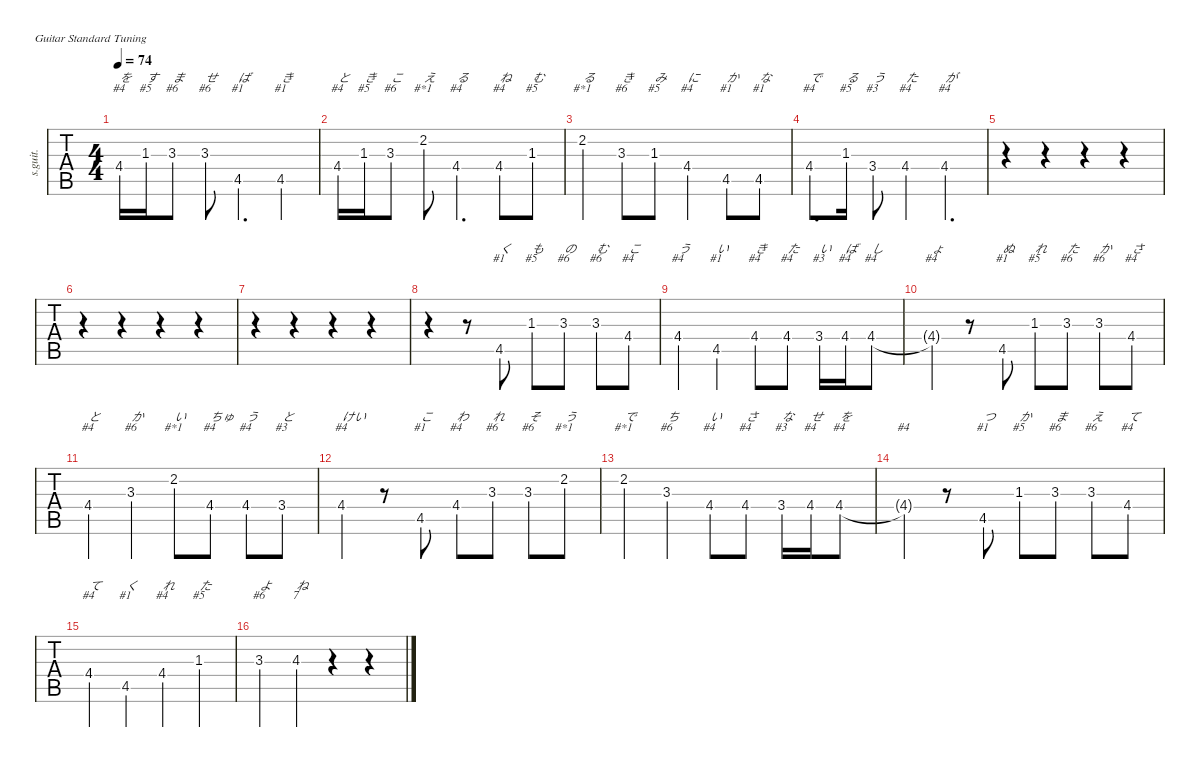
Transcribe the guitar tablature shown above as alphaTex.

\defaultSystemsLayout 4
\hideDynamics
\bracketExtendMode nobrackets
\otherSystemsTrackNameOrientation horizontal
\track ("Steel Guitar" "s.guit.") {instrument acousticguitarsteel}
\staff {tabs}
\tuning (E4 B3 G3 D3 A2 E2)
\ts (4 4)
\tempo 74
\clef g2
\ks c
4.4{acc #}.16{txt "を" lyrics (0 "#4") lyrics (1 "") lyrics (2 "") lyrics (3 "") lyrics (4 "") dy mf} 1.3{acc #}.16{txt "す" lyrics (0 "#5") lyrics (1 "") lyrics (2 "") lyrics (3 "") lyrics (4 "")} 3.3{acc #}.8{txt "ま" lyrics (0 "#6") lyrics (1 "") lyrics (2 "") lyrics (3 "") lyrics (4 "")} 3.3{acc #}.8{txt "せ" lyrics (0 "#6") lyrics (1 "") lyrics (2 "") lyrics (3 "") lyrics (4 "")} 4.5{acc #}.4{d txt "ば" lyrics (0 "#1") lyrics (1 "") lyrics (2 "") lyrics (3 "") lyrics (4 "")} 4.5{acc #}.4{txt "き" lyrics (0 "#1") lyrics (1 "") lyrics (2 "") lyrics (3 "") lyrics (4 "")} |
4.4{acc #}.16{txt "と" lyrics (0 "#4") lyrics (1 "") lyrics (2 "") lyrics (3 "") lyrics (4 "")} 1.3{acc #}.16{txt "き" lyrics (0 "#5") lyrics (1 "") lyrics (2 "") lyrics (3 "") lyrics (4 "")} 3.3{acc #}.8{txt "こ" lyrics (0 "#6") lyrics (1 "") lyrics (2 "") lyrics (3 "") lyrics (4 "")} 2.2{acc #}.8{txt "え" lyrics (0 "#*1") lyrics (1 "") lyrics (2 "") lyrics (3 "") lyrics (4 "")} 4.4{acc #}.4{d txt "る" lyrics (0 "#4") lyrics (1 "") lyrics (2 "") lyrics (3 "") lyrics (4 "")} 4.4{acc #}.8{txt "ね" lyrics (0 "#4") lyrics (1 "") lyrics (2 "") lyrics (3 "") lyrics (4 "")} 1.3{acc #}.8{txt "む" lyrics (0 "#5") lyrics (1 "") lyrics (2 "") lyrics (3 "") lyrics (4 "")} |
2.2{acc #}.4{txt "る" lyrics (0 "#*1") lyrics (1 "") lyrics (2 "") lyrics (3 "") lyrics (4 "")} 3.3{acc #}.8{txt "き" lyrics (0 "#6") lyrics (1 "") lyrics (2 "") lyrics (3 "") lyrics (4 "")} 1.3{acc #}.8{txt "み" lyrics (0 "#5") lyrics (1 "") lyrics (2 "") lyrics (3 "") lyrics (4 "")} 4.4{acc #}.4{txt "に" lyrics (0 "#4") lyrics (1 "") lyrics (2 "") lyrics (3 "") lyrics (4 "")} 4.5{acc #}.8{txt "か" lyrics (0 "#1") lyrics (1 "") lyrics (2 "") lyrics (3 "") lyrics (4 "")} 4.5{acc #}.8{txt "な" lyrics (0 "#1") lyrics (1 "") lyrics (2 "") lyrics (3 "") lyrics (4 "")} |
4.4{acc #}.8{d txt "で" lyrics (0 "#4") lyrics (1 "") lyrics (2 "") lyrics (3 "") lyrics (4 "")} 1.3{acc #}.16{txt "る" lyrics (0 "#5") lyrics (1 "") lyrics (2 "") lyrics (3 "") lyrics (4 "")} 3.4.8{txt "う" lyrics (0 "#3") lyrics (1 "") lyrics (2 "") lyrics (3 "") lyrics (4 "")} 4.4{acc #}.4{txt "た" lyrics (0 "#4") lyrics (1 "") lyrics (2 "") lyrics (3 "") lyrics (4 "")} 4.4{acc #}.4{d txt "が" lyrics (0 "#4") lyrics (1 "") lyrics (2 "") lyrics (3 "") lyrics (4 "")} |
r.4 r.4 r.4 r.4 |
r.4 r.4 r.4 r.4 |
r.4 r.4 r.4 r.4 |
r.4 r.8 4.5{acc #}.8{txt "く" lyrics (0 "#1") lyrics (1 "") lyrics (2 "") lyrics (3 "") lyrics (4 "")} 1.3{acc #}.8{txt "も" lyrics (0 "#5") lyrics (1 "") lyrics (2 "") lyrics (3 "") lyrics (4 "")} 3.3{acc #}.8{txt "の" lyrics (0 "#6") lyrics (1 "") lyrics (2 "") lyrics (3 "") lyrics (4 "")} 3.3{acc #}.8{txt "む" lyrics (0 "#6") lyrics (1 "") lyrics (2 "") lyrics (3 "") lyrics (4 "")} 4.4{acc #}.8{txt "こ" lyrics (0 "#4") lyrics (1 "") lyrics (2 "") lyrics (3 "") lyrics (4 "")} |
4.4{acc #}.4{txt "う" lyrics (0 "#4") lyrics (1 "") lyrics (2 "") lyrics (3 "") lyrics (4 "")} 4.5{acc #}.4{txt "い" lyrics (0 "#1") lyrics (1 "") lyrics (2 "") lyrics (3 "") lyrics (4 "")} 4.4{acc #}.8{txt "き" lyrics (0 "#4") lyrics (1 "") lyrics (2 "") lyrics (3 "") lyrics (4 "")} 4.4{acc #}.8{txt "た" lyrics (0 "#4") lyrics (1 "") lyrics (2 "") lyrics (3 "") lyrics (4 "")} 3.4.16{txt "い" lyrics (0 "#3") lyrics (1 "") lyrics (2 "") lyrics (3 "") lyrics (4 "")} 4.4{acc #}.16{txt "ば" lyrics (0 "#4") lyrics (1 "") lyrics (2 "") lyrics (3 "") lyrics (4 "")} 4.4{acc #}.8{txt "し" lyrics (0 "#4") lyrics (1 "") lyrics (2 "") lyrics (3 "") lyrics (4 "")} |
4.4{t acc #}.4{txt "ょ" lyrics (0 "#4") lyrics (1 "") lyrics (2 "") lyrics (3 "") lyrics (4 "")} r.8 4.5{acc #}.8{txt "ぬ" lyrics (0 "#1") lyrics (1 "") lyrics (2 "") lyrics (3 "") lyrics (4 "")} 1.3{acc #}.8{txt "れ" lyrics (0 "#5") lyrics (1 "") lyrics (2 "") lyrics (3 "") lyrics (4 "")} 3.3{acc #}.8{txt "た" lyrics (0 "#6") lyrics (1 "") lyrics (2 "") lyrics (3 "") lyrics (4 "")} 3.3{acc #}.8{txt "か" lyrics (0 "#6") lyrics (1 "") lyrics (2 "") lyrics (3 "") lyrics (4 "")} 4.4{acc #}.8{txt "さ" lyrics (0 "#4") lyrics (1 "") lyrics (2 "") lyrics (3 "") lyrics (4 "")} |
4.4{acc #}.4{txt "と" lyrics (0 "#4") lyrics (1 "") lyrics (2 "") lyrics (3 "") lyrics (4 "")} 3.3{acc #}.4{txt "か" lyrics (0 "#6") lyrics (1 "") lyrics (2 "") lyrics (3 "") lyrics (4 "")} 2.2{acc #}.8{txt "い" lyrics (0 "#*1") lyrics (1 "") lyrics (2 "") lyrics (3 "") lyrics (4 "")} 4.4{acc #}.8{txt "ちゅ" lyrics (0 "#4") lyrics (1 "") lyrics (2 "") lyrics (3 "") lyrics (4 "")} 4.4{acc #}.8{txt "う" lyrics (0 "#4") lyrics (1 "") lyrics (2 "") lyrics (3 "") lyrics (4 "")} 3.4.8{txt "と" lyrics (0 "#3") lyrics (1 "") lyrics (2 "") lyrics (3 "") lyrics (4 "")} |
4.4{acc #}.4{txt "けい" lyrics (0 "#4") lyrics (1 "") lyrics (2 "") lyrics (3 "") lyrics (4 "")} r.8 4.5{acc #}.8{txt "こ" lyrics (0 "#1") lyrics (1 "") lyrics (2 "") lyrics (3 "") lyrics (4 "")} 4.4{acc #}.8{txt "わ" lyrics (0 "#4") lyrics (1 "") lyrics (2 "") lyrics (3 "") lyrics (4 "")} 3.3{acc #}.8{txt "れ" lyrics (0 "#6") lyrics (1 "") lyrics (2 "") lyrics (3 "") lyrics (4 "")} 3.3{acc #}.8{txt "そ" lyrics (0 "#6") lyrics (1 "") lyrics (2 "") lyrics (3 "") lyrics (4 "")} 2.2{acc #}.8{txt "う" lyrics (0 "#*1") lyrics (1 "") lyrics (2 "") lyrics (3 "") lyrics (4 "")} |
2.2{acc #}.4{txt "で" lyrics (0 "#*1") lyrics (1 "") lyrics (2 "") lyrics (3 "") lyrics (4 "")} 3.3{acc #}.4{txt "ち" lyrics (0 "#6") lyrics (1 "") lyrics (2 "") lyrics (3 "") lyrics (4 "")} 4.4{acc #}.8{txt "い" lyrics (0 "#4") lyrics (1 "") lyrics (2 "") lyrics (3 "") lyrics (4 "")} 4.4{acc #}.8{txt "さ" lyrics (0 "#4") lyrics (1 "") lyrics (2 "") lyrics (3 "") lyrics (4 "")} 3.4.16{txt "な" lyrics (0 "#3") lyrics (1 "") lyrics (2 "") lyrics (3 "") lyrics (4 "")} 4.4{acc #}.16{txt "せ" lyrics (0 "#4") lyrics (1 "") lyrics (2 "") lyrics (3 "") lyrics (4 "")} 4.4{acc #}.8{txt "を" lyrics (0 "#4") lyrics (1 "") lyrics (2 "") lyrics (3 "") lyrics (4 "")} |
4.4{t acc #}.4{lyrics (0 "#4") lyrics (1 "") lyrics (2 "") lyrics (3 "") lyrics (4 "")} r.8 4.5{acc #}.8{txt "つ" lyrics (0 "#1") lyrics (1 "") lyrics (2 "") lyrics (3 "") lyrics (4 "")} 1.3{acc #}.8{txt "か" lyrics (0 "#5") lyrics (1 "") lyrics (2 "") lyrics (3 "") lyrics (4 "")} 3.3{acc #}.8{txt "ま" lyrics (0 "#6") lyrics (1 "") lyrics (2 "") lyrics (3 "") lyrics (4 "")} 3.3{acc #}.8{txt "え" lyrics (0 "#6") lyrics (1 "") lyrics (2 "") lyrics (3 "") lyrics (4 "")} 4.4{acc #}.8{txt "て" lyrics (0 "#4") lyrics (1 "") lyrics (2 "") lyrics (3 "") lyrics (4 "")} |
4.4{acc #}.4{txt "て" lyrics (0 "#4") lyrics (1 "") lyrics (2 "") lyrics (3 "") lyrics (4 "")} 4.5{acc #}.4{txt "く" lyrics (0 "#1") lyrics (1 "") lyrics (2 "") lyrics (3 "") lyrics (4 "")} 4.4{acc #}.4{txt "れ" lyrics (0 "#4") lyrics (1 "") lyrics (2 "") lyrics (3 "") lyrics (4 "")} 1.3{acc #}.4{txt "た" lyrics (0 "#5") lyrics (1 "") lyrics (2 "") lyrics (3 "") lyrics (4 "")} |
3.3{acc #}.4{txt "よ" lyrics (0 "#6") lyrics (1 "") lyrics (2 "") lyrics (3 "") lyrics (4 "")} 4.3.4{txt "ね" lyrics (0 "7") lyrics (1 "") lyrics (2 "") lyrics (3 "") lyrics (4 "")} r.4 r.4
